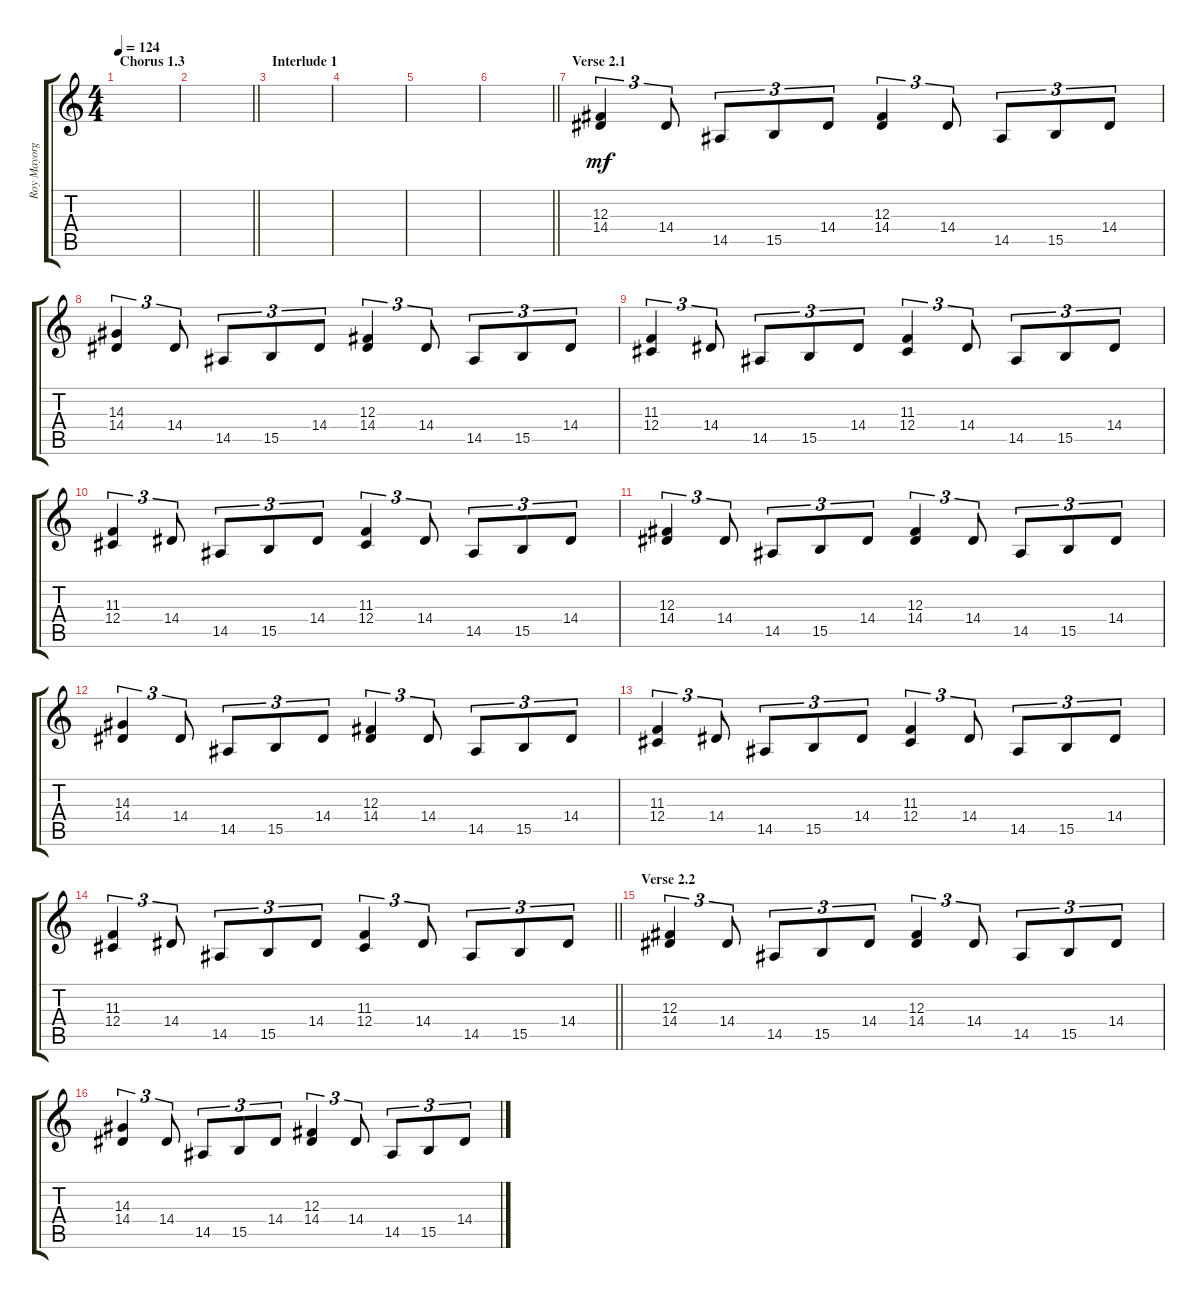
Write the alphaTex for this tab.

\track ("Roy Mayorga Piano" "Roy Mayorg") {instrument acousticgrandpiano}
\staff {score tabs}
\tuning (Eb4 Bb3 Gb3 Db3 Ab2 Db2) {hide}
\ts (4 4)
\section ("" "Chorus 1.3")
\tempo 124
\clef g2
\ks c
|
\barLineRight lightlight
|
\section ("" "Interlude 1")
|
|
|
\barLineRight lightlight
|
\section ("" "Verse 2.1")
(12.3 14.4).4{tu (3 2) dy mf} 14.4.8{tu (3 2)} 14.5.8{tu (3 2)} 15.5.8{tu (3 2)} 14.4.8{tu (3 2)} (12.3 14.4).4{tu (3 2)} 14.4.8{tu (3 2)} 14.5.8{tu (3 2)} 15.5.8{tu (3 2)} 14.4.8{tu (3 2)} |
(14.3 14.4).4{tu (3 2)} 14.4.8{tu (3 2)} 14.5.8{tu (3 2)} 15.5.8{tu (3 2)} 14.4.8{tu (3 2)} (12.3 14.4).4{tu (3 2)} 14.4.8{tu (3 2)} 14.5.8{tu (3 2)} 15.5.8{tu (3 2)} 14.4.8{tu (3 2)} |
(11.3 12.4).4{tu (3 2)} 14.4.8{tu (3 2)} 14.5.8{tu (3 2)} 15.5.8{tu (3 2)} 14.4.8{tu (3 2)} (11.3 12.4).4{tu (3 2)} 14.4.8{tu (3 2)} 14.5.8{tu (3 2)} 15.5.8{tu (3 2)} 14.4.8{tu (3 2)} |
(11.3 12.4).4{tu (3 2)} 14.4.8{tu (3 2)} 14.5.8{tu (3 2)} 15.5.8{tu (3 2)} 14.4.8{tu (3 2)} (11.3 12.4).4{tu (3 2)} 14.4.8{tu (3 2)} 14.5.8{tu (3 2)} 15.5.8{tu (3 2)} 14.4.8{tu (3 2)} |
(12.3 14.4).4{tu (3 2)} 14.4.8{tu (3 2)} 14.5.8{tu (3 2)} 15.5.8{tu (3 2)} 14.4.8{tu (3 2)} (12.3 14.4).4{tu (3 2)} 14.4.8{tu (3 2)} 14.5.8{tu (3 2)} 15.5.8{tu (3 2)} 14.4.8{tu (3 2)} |
(14.3 14.4).4{tu (3 2)} 14.4.8{tu (3 2)} 14.5.8{tu (3 2)} 15.5.8{tu (3 2)} 14.4.8{tu (3 2)} (12.3 14.4).4{tu (3 2)} 14.4.8{tu (3 2)} 14.5.8{tu (3 2)} 15.5.8{tu (3 2)} 14.4.8{tu (3 2)} |
(11.3 12.4).4{tu (3 2)} 14.4.8{tu (3 2)} 14.5.8{tu (3 2)} 15.5.8{tu (3 2)} 14.4.8{tu (3 2)} (11.3 12.4).4{tu (3 2)} 14.4.8{tu (3 2)} 14.5.8{tu (3 2)} 15.5.8{tu (3 2)} 14.4.8{tu (3 2)} |
\barLineRight lightlight
(11.3 12.4).4{tu (3 2)} 14.4.8{tu (3 2)} 14.5.8{tu (3 2)} 15.5.8{tu (3 2)} 14.4.8{tu (3 2)} (11.3 12.4).4{tu (3 2)} 14.4.8{tu (3 2)} 14.5.8{tu (3 2)} 15.5.8{tu (3 2)} 14.4.8{tu (3 2)} |
\section ("" "Verse 2.2")
(12.3 14.4).4{tu (3 2)} 14.4.8{tu (3 2)} 14.5.8{tu (3 2)} 15.5.8{tu (3 2)} 14.4.8{tu (3 2)} (12.3 14.4).4{tu (3 2)} 14.4.8{tu (3 2)} 14.5.8{tu (3 2)} 15.5.8{tu (3 2)} 14.4.8{tu (3 2)} |
(14.3 14.4).4{tu (3 2)} 14.4.8{tu (3 2)} 14.5.8{tu (3 2)} 15.5.8{tu (3 2)} 14.4.8{tu (3 2)} (12.3 14.4).4{tu (3 2)} 14.4.8{tu (3 2)} 14.5.8{tu (3 2)} 15.5.8{tu (3 2)} 14.4.8{tu (3 2)}
